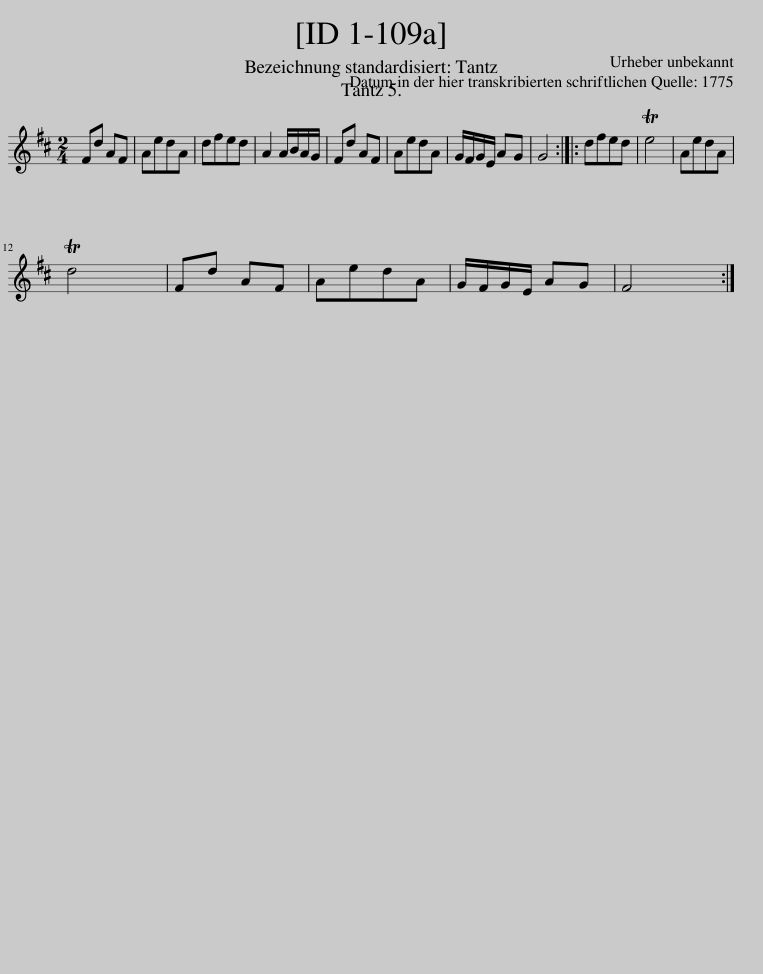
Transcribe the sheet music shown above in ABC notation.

X:1
L:1/8
M:2/4
I:linebreak $
K:D
V:1 treble
V:1
 Fd AF | AedA | dfed | A2 A/B/A/G/ | Fd AF | %5
 AedA | G/F/G/E/ AG | G4 :: dfed | Te4 | %10
 AedA |$ Td4 | Fd AF | AedA | G/F/G/E/ AG | %15
 F4 :| %16
